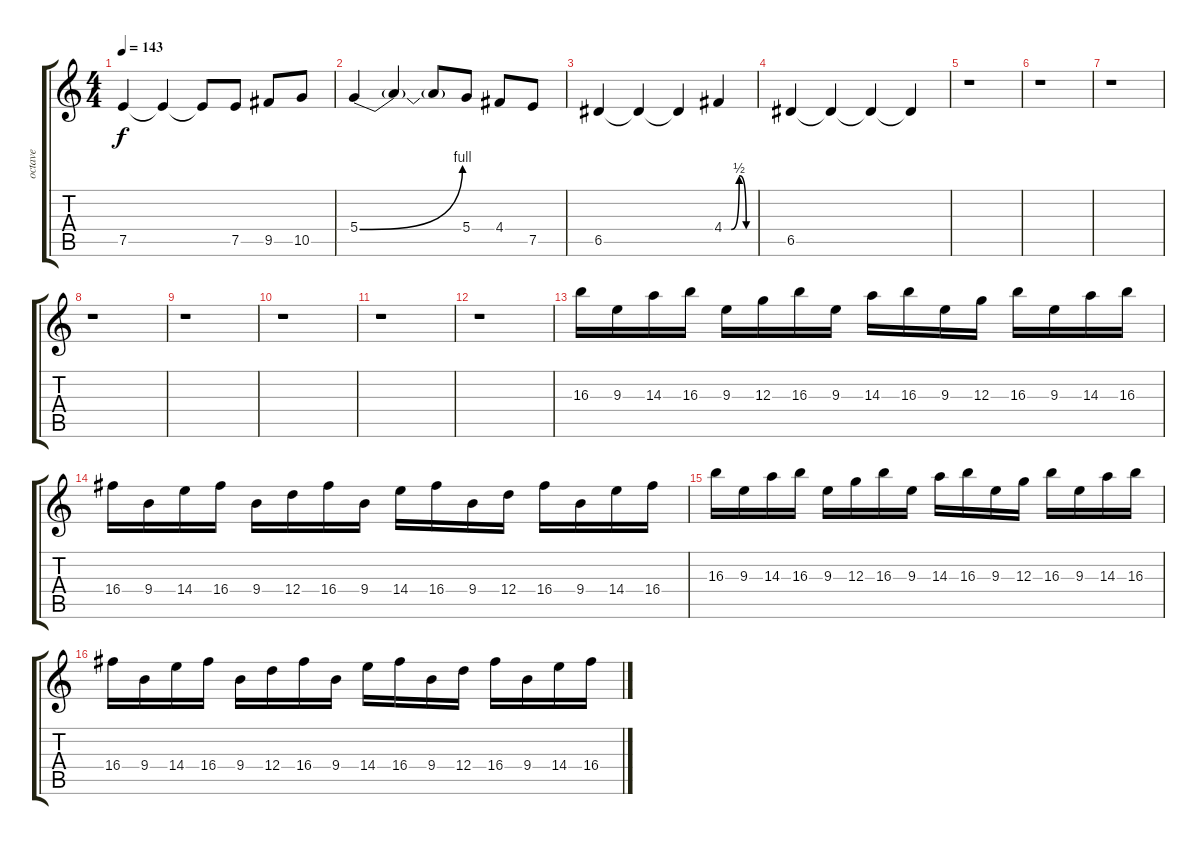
\track ("octave" "octave") {instrument distortionguitar}
\staff {score tabs}
\tuning (E4 B3 G3 D3 A2 E2) {hide}
\ts (4 4)
\tempo 143
\clef g2
\ks c
7.5.4{dy f} 7.5{t}.4 7.5{t}.8 7.5.8 9.5.8 10.5.8 |
5.4{be (bend 0 0 60 4)}.4 5.4{t}.4 5.4{t}.8 5.4.8 4.4.8 7.5.8 |
6.5.4 6.5{t}.4 6.5{t}.4 4.4{be (custom 0 0 14 0 30 2 44 0 60 0)}.4 |
6.5.4 6.5{t}.4 6.5{t}.4 6.5{t}.4 |
r.1 |
r.1 |
r.1 |
r.1 |
r.1 |
r.1 |
r.1 |
r.1 |
16.3.16 9.3.16 14.3.16 16.3.16 9.3.16 12.3.16 16.3.16 9.3.16 14.3.16 16.3.16 9.3.16 12.3.16 16.3.16 9.3.16 14.3.16 16.3.16 |
16.4.16 9.4.16 14.4.16 16.4.16 9.4.16 12.4.16 16.4.16 9.4.16 14.4.16 16.4.16 9.4.16 12.4.16 16.4.16 9.4.16 14.4.16 16.4.16 |
16.3.16 9.3.16 14.3.16 16.3.16 9.3.16 12.3.16 16.3.16 9.3.16 14.3.16 16.3.16 9.3.16 12.3.16 16.3.16 9.3.16 14.3.16 16.3.16 |
16.4.16 9.4.16 14.4.16 16.4.16 9.4.16 12.4.16 16.4.16 9.4.16 14.4.16 16.4.16 9.4.16 12.4.16 16.4.16 9.4.16 14.4.16 16.4.16
